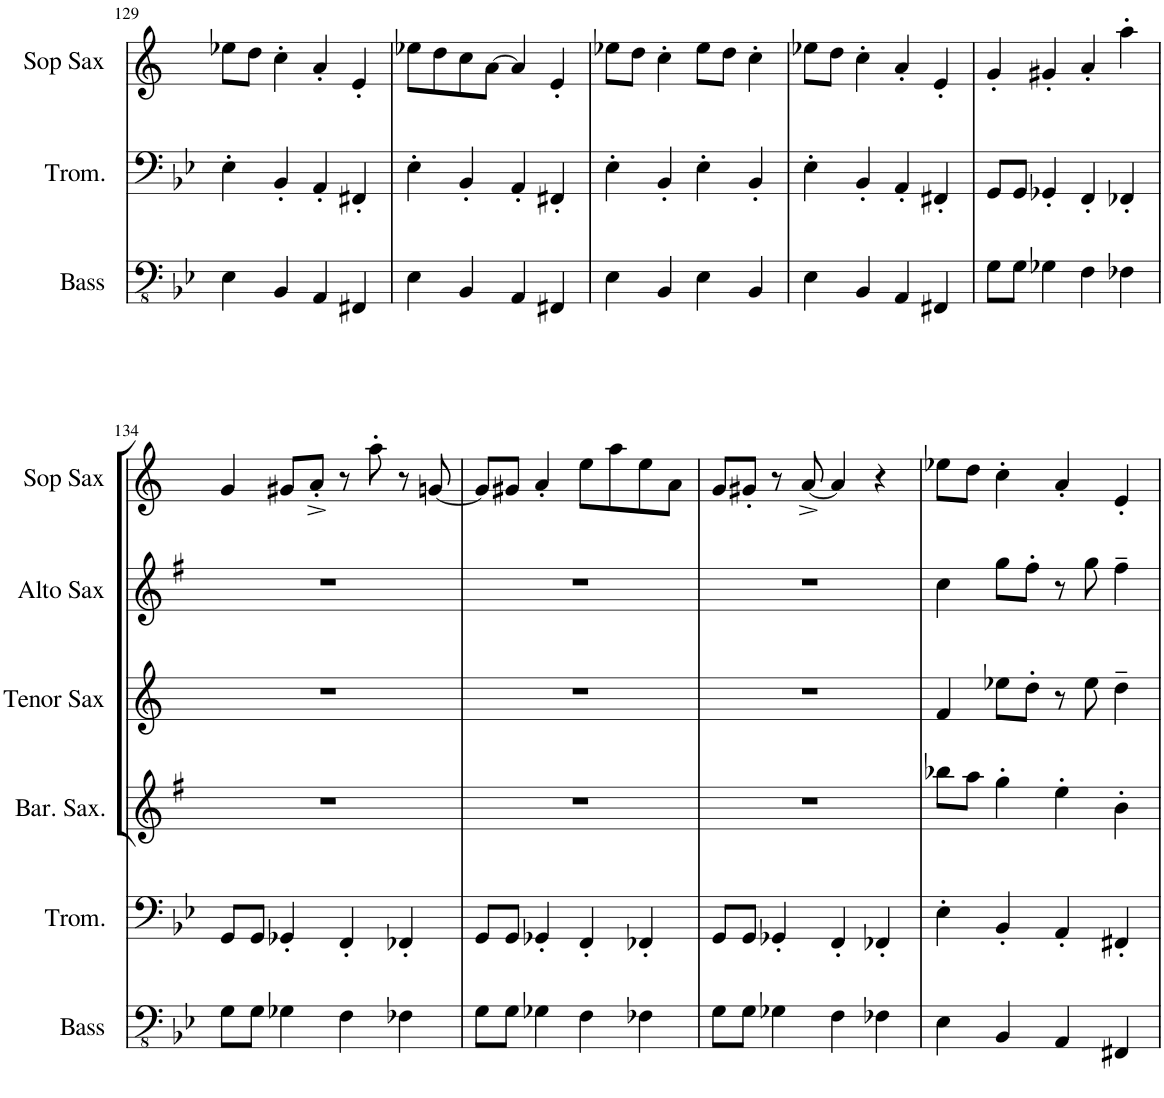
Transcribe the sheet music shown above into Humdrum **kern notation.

**kern	**kern	**kern	**kern	**kern	**kern
*part6	*part5	*part4	*part3	*part2	*part1
*staff6	*staff5	*staff4	*staff3	*staff2	*staff1
*I"Acoustic Bass	*I"Trombone	*I"Baritone Saxophone	*I"Tenor Saxophone	*I"Alto Saxophone	*I"Soprano Saxophone
*I'Bass	*I'Trom.	*I'Bar. Sax.	*I'Tenor Sax	*I'Alto Sax	*I'Sop Sax
!!LO:PB:g=z
*clefFv4	*clefF4	*clefG2	*clefG2	*clefG2	*clefG2
*	*	*Trd12c21	*Trd8c14	*Trd5c9	*Trd1c2
*k[b-e-]	*k[b-e-]	*k[f#]	*k[]	*k[f#]	*k[]
*M2/2	*M2/2	*M2/2	*M2/2	*M2/2	*M2/2
*met(c|)	*met(c|)	*met(c|)	*met(c|)	*met(c|)	*met(c|)
=129	=129	=129	=129	=129	=129
4EE-\	4E-'\	1r	1r	1r	8ee-X\L
.	.	.	.	.	8dd\J
4BBB-/	4BB-'/	.	.	.	4cc'\
4AAA/	4AA'/	.	.	.	4a'/
4FFF#X/	4FF#X'/	.	.	.	4e'/
=130	=130	=130	=130	=130	=130
4EE-\	4E-'\	1r	1r	1r	8ee-X\L
.	.	.	.	.	8dd\
4BBB-/	4BB-'/	.	.	.	8cc\
.	.	.	.	.	[8a\J
4AAA/	4AA'/	.	.	.	4a/]
4FFF#X/	4FF#X'/	.	.	.	4e'/
=131	=131	=131	=131	=131	=131
4EE-\	4E-'\	1r	1r	1r	8ee-X\L
.	.	.	.	.	8dd\J
4BBB-/	4BB-'/	.	.	.	4cc'\
4EE-\	4E-'\	.	.	.	8ee-\L
.	.	.	.	.	8dd\J
4BBB-/	4BB-'/	.	.	.	4cc'\
=132	=132	=132	=132	=132	=132
4EE-\	4E-'\	1r	1r	1r	8ee-X\L
.	.	.	.	.	8dd\J
4BBB-/	4BB-'/	.	.	.	4cc'\
4AAA/	4AA'/	.	.	.	4a'/
4FFF#X/	4FF#X'/	.	.	.	4e'/
=133	=133	=133	=133	=133	=133
8GG\L	8GG/L	1r	1r	1r	4g'/
8GG\J	8GG/J	.	.	.	.
4GG-X\	4GG-X'/	.	.	.	4g#X'/
4FF\	4FF'/	.	.	.	4a'/
4FF-X\	4FF-X'/	.	.	.	4aa'\
!!LO:LB:g=z
=134	=134	=134	=134	=134	=134
8GG\L	8GG/L	1r	1r	1r	4g/
8GG\J	8GG/J	.	.	.	.
4GG-X\	4GG-X'/	.	.	.	8g#X/L
.	.	.	.	.	8a'^/J
4FF\	4FF'/	.	.	.	8r
.	.	.	.	.	8aa'\
4FF-X\	4FF-X'/	.	.	.	8r
.	.	.	.	.	[8gn/
=135	=135	=135	=135	=135	=135
8GG\L	8GG/L	1r	1r	1r	8g/L]
8GG\J	8GG/J	.	.	.	8g#X/J
4GG-X\	4GG-X'/	.	.	.	4a'/
4FF\	4FF'/	.	.	.	8ee\L
.	.	.	.	.	8aa\
4FF-X\	4FF-X'/	.	.	.	8ee\
.	.	.	.	.	8a\J
=136	=136	=136	=136	=136	=136
8GG\L	8GG/L	1r	1r	1r	8g/L
8GG\J	8GG/J	.	.	.	8g#X'/J
4GG-X\	4GG-X'/	.	.	.	8r
.	.	.	.	.	[8a^/
4FF\	4FF'/	.	.	.	4a/]
4FF-X\	4FF-X'/	.	.	.	4r
=137	=137	=137	=137	=137	=137
4EE-\	4E-'\	8bb-X\L	4f/	4cc\	8ee-X\L
.	.	8aa\J	.	.	8dd\J
4BBB-/	4BB-'/	4gg'\	8ee-X\L	8gg\L	4cc'\
.	.	.	8dd'\J	8ff#'\J	.
4AAA/	4AA'/	4ee'\	8r	8r	4a'/
.	.	.	8ee-\	8gg\	.
4FFF#X/	4FF#X'/	4b'\	4dd~\	4ff#~\	4e'/
=	=	=	=	=	=
*-	*-	*-	*-	*-	*-
